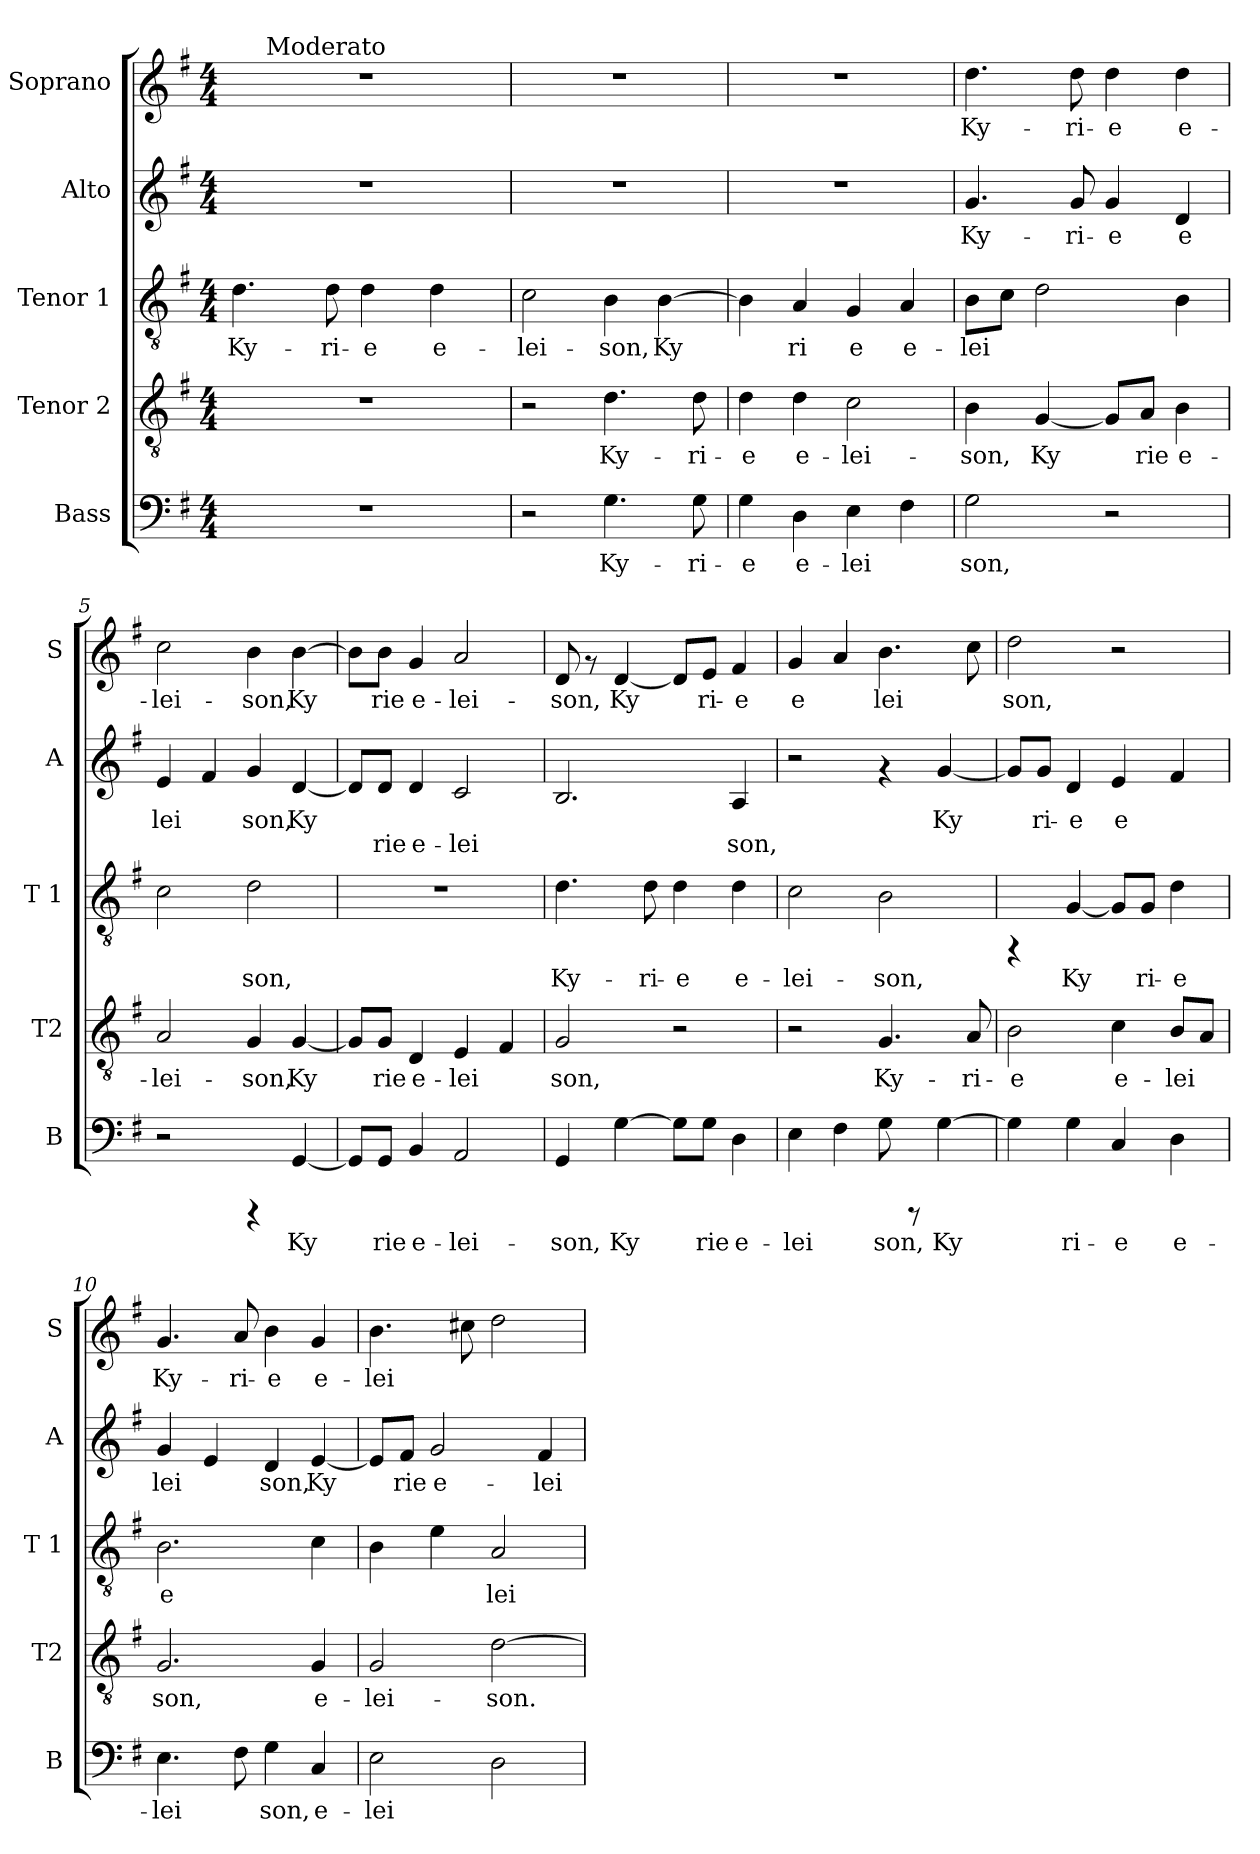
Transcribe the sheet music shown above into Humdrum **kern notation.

**kern	**text	**kern	**text	**kern	**text	**kern	**text	**text	**kern	**text
*part5	*part5	*part4	*part4	*part3	*part3	*part2	*part2	*part2	*part1	*part1
*staff5	*staff5	*staff4	*staff4	*staff3	*staff3	*staff2	*staff2	*staff2	*staff1	*staff1
*I"Bass	*	*I"Tenor 2	*	*I"Tenor 1	*	*I"Alto	*	*	*I"Soprano	*
*I'B	*	*I'T2	*	*I'T 1	*	*I'A	*	*	*I'S	*
!!LO:PB:g=z
*stria5	*	*stria5	*	*stria5	*	*stria5	*	*	*stria5	*
*clefF4	*	*clefGv2	*	*clefGv2	*	*clefG2	*	*	*clefG2	*
*k[f#]	*	*k[f#]	*	*k[f#]	*	*k[f#]	*	*	*k[f#]	*
*G:	*	*G:	*	*G:	*	*G:	*	*	*G:	*
*M4/4	*	*M4/4	*	*M4/4	*	*M4/4	*	*	*M4/4	*
=1	=1	=1	=1	=1	=1	=1	=1	=1	=1	=1
!	!	!	!	!	!LO:LY:b:cj	!	!	!	!	!
*	*	*	*	*	*	*	*	*	*^	*
1r	.	1r	.	4.d\	Ky-	1r	.	.	1r	16ryy	.
.	.	.	.	.	.	.	.	.	.	64ryy	.
*	*	*	*	*	*	*	*	*	*MM100	*	*
!	!	!	!	!	!	!	!	!	!	!LO:TX:a:t=Moderato	!
.	.	.	.	.	.	.	.	.	.	2ryy	.
!	!	!	!	!	!LO:LY:b:cj	!	!	!	!	!	!
.	.	.	.	8d\	-ri-	.	.	.	.	.	.
!	!	!	!	!	!LO:LY:b:cj	!	!	!	!	!	!
.	.	.	.	4d\	-e	.	.	.	.	.	.
.	.	.	.	.	.	.	.	.	.	4ryy	.
!	!	!	!	!	!LO:LY:b:cj	!	!	!	!	!	!
.	.	.	.	4d\	e-	.	.	.	.	.	.
.	.	.	.	.	.	.	.	.	.	8ryy	.
.	.	.	.	.	.	.	.	.	.	32.ryy	.
=2	=2	=2	=2	=2	=2	=2	=2	=2	=2	=2	=2
!	!	!	!	!	!LO:LY:b:cj	!	!	!	!	!	!
*	*	*	*	*	*	*	*	*	*v	*v	*
2r	.	2r	.	2c\	-lei-	1r	.	.	1r	.
!	!LO:LY:b:cj	!	!LO:LY:b:cj	!	!LO:LY:b:cj	!	!	!	!	!
4.G\	Ky-	4.d\	Ky-	4B\	-son,	.	.	.	.	.
!	!	!	!	!	!LO:LY:b:cj	!	!	!	!	!
.	.	.	.	[>4B\	Ky-	.	.	.	.	.
!	!LO:LY:b:cj	!	!LO:LY:b:cj	!	!	!	!	!	!	!
8G\	-ri-	8d\	-ri-	.	.	.	.	.	.	.
=3	=3	=3	=3	=3	=3	=3	=3	=3	=3	=3
!	!LO:LY:b:cj	!	!LO:LY:b:cj	!	!LO:LY:b:cj	!	!	!	!	!
4G\	-e	4d\	-e	4B\]	--	1r	.	.	1r	.
!	!LO:LY:b:cj	!	!LO:LY:b:cj	!	!LO:LY:b:cj	!	!	!	!	!
4D\	e-	4d\	e-	4A/	-ri	.	.	.	.	.
!	!LO:LY:b:cj	!	!LO:LY:b:cj	!	!LO:LY:b:cj	!	!	!	!	!
4E\	-lei-	2c\	-lei-	4G/	e	.	.	.	.	.
!	!LO:LY:b:cj	!	!	!	!LO:LY:b:cj	!	!	!	!	!
4F#\	--	.	.	4A/	e-	.	.	.	.	.
=4	=4	=4	=4	=4	=4	=4	=4	=4	=4	=4
!	!LO:LY:b:cj	!	!LO:LY:b:cj	!	!LO:LY:b:cj	!	!LO:LY:b:cj	!	!	!LO:LY:b:cj
2G\	-son,	4B\	-son,	8B\L	-lei-	4.g/	Ky-	.	4.dd\	Ky-
!	!	!	!	!	!LO:LY:b:cj	!	!	!	!	!
.	.	.	.	8c\J	--	.	.	.	.	.
!	!	!	!LO:LY:b:cj	!	!LO:LY:b:cj	!	!	!	!	!
.	.	[<4G/	Ky-	2d\	--	.	.	.	.	.
!	!	!	!	!	!	!	!LO:LY:b:cj	!	!	!LO:LY:b:cj
.	.	.	.	.	.	8g/	-ri-	.	8dd\	-ri-
!	!	!	!LO:LY:b:cj	!	!	!	!LO:LY:b:cj	!	!	!LO:LY:b:cj
2r	.	8G/L]	--	.	.	4g/	-e	.	4dd\	-e
!	!	!	!LO:LY:b:cj	!	!	!	!	!	!	!
.	.	8A/J	-rie	.	.	.	.	.	.	.
!	!	!	!LO:LY:b:cj	!	!LO:LY:b:cj	!	!LO:LY:b:cj	!	!	!LO:LY:b:cj
.	.	4B\	e-	4B\	--	4d/	e	.	4dd\	e-
=5	=5	=5	=5	=5	=5	=5	=5	=5	=5	=5
!	!	!	!LO:LY:b:cj	!	!LO:LY:b:cj	!	!LO:LY:b:cj	!	!	!LO:LY:b:cj
2r	.	2A/	-lei-	2c\	--	4e/	lei-	.	2cc\	-lei-
!	!	!	!	!	!	!	!LO:LY:b:cj	!	!	!
.	.	.	.	.	.	4f#/	--	.	.	.
!	!	!	!LO:LY:b:cj	!	!LO:LY:b:cj	!	!LO:LY:b:cj	!	!	!LO:LY:b:cj
4rCCC	.	4G/	-son,	2d\	-son,	4g/	-son,	.	4b\	-son,
!	!LO:LY:b:cj	!	!LO:LY:b:cj	!	!	!	!LO:LY:b:cj	!	!	!LO:LY:b:cj
[<4GG/	Ky-	[<4G/	Ky-	.	.	[<4d/	Ky-	.	[<4b\	Ky-
!!LO:PB:g=z
=6	=6	=6	=6	=6	=6	=6	=6	=6	=6	=6
!	!LO:LY:b:cj	!	!LO:LY:b:cj	!	!	!	!LO:LY:b:cj	!LO:LY:b:cj	!	!LO:LY:b:cj
8GG/L]	--	8G/L]	--	1r	.	8d/L]	--	--	8b\L]	--
!	!LO:LY:b:cj	!	!LO:LY:b:cj	!	!	!	!LO:LY:b:cj	!LO:LY:b:cj	!	!LO:LY:b:cj
8GG/J	-rie	8G/J	-rie	.	.	8d/J	--	-rie	8b\J	-rie
!	!LO:LY:b:cj	!	!LO:LY:b:cj	!	!	!	!LO:LY:b:cj	!LO:LY:b:cj	!	!LO:LY:b:cj
4BB/	e-	4D/	e-	.	.	4d/	-	-e-	4g/	e-
!	!LO:LY:b:cj	!	!LO:LY:b:cj	!	!	!	!LO:LY:b:cj	!LO:LY:b:cj	!	!LO:LY:b:cj
2AA/	-lei-	4E/	-lei-	.	.	2c/	--	-lei-	2a/	-lei-
!	!	!	!LO:LY:b:cj	!	!	!	!	!	!	!
.	.	4F#/	--	.	.	.	.	.	.	.
=7	=7	=7	=7	=7	=7	=7	=7	=7	=7	=7
!	!LO:LY:b:cj	!	!LO:LY:b:cj	!	!LO:LY:b:cj	!	!LO:LY:b:cj	!LO:LY:b:cj	!	!LO:LY:b:cj
4GG/	-son,	2G/	-son,	4.d\	Ky-	2.B/	--	--	8d/	-son,
.	.	.	.	.	.	.	.	.	8rf	.
!	!LO:LY:b:cj	!	!	!	!	!	!	!	!	!LO:LY:b:cj
[>4G\	Ky-	.	.	.	.	.	.	.	[<4d/	Ky-
!	!	!	!	!	!LO:LY:b:cj	!	!	!	!	!
.	.	.	.	8d\	-ri-	.	.	.	.	.
!	!LO:LY:b:cj	!	!	!	!LO:LY:b:cj	!	!	!	!	!LO:LY:b:cj
8G\L]	--	2r	.	4d\	-e	.	.	.	8d/L]	--
!	!LO:LY:b:cj	!	!	!	!	!	!	!	!	!LO:LY:b:cj
8G\J	-rie	.	.	.	.	.	.	.	8e/J	-ri-
!	!LO:LY:b:cj	!	!	!	!LO:LY:b:cj	!	!LO:LY:b:cj	!LO:LY:b:cj	!	!LO:LY:b:cj
4D\	e-	.	.	4d\	e-	4A/	--	-son,	4f#/	-e
=8	=8	=8	=8	=8	=8	=8	=8	=8	=8	=8
!	!LO:LY:b:cj	!	!	!	!LO:LY:b:cj	!	!	!	!	!LO:LY:b:cj
4E\	-lei-	2r	.	2c\	-lei-	2r	.	.	4g/	e-
!	!LO:LY:b:cj	!	!	!	!	!	!	!	!	!LO:LY:b:cj
4F#\	--	.	.	.	.	.	.	.	4a/	--
!	!LO:LY:b:cj	!	!LO:LY:b:cj	!	!LO:LY:b:cj	!	!	!	!	!LO:LY:b:cj
8G\	-son,	4.G/	Ky-	2B\	-son,	4rf	.	.	4.b\	-lei-
8rCCC	.	.	.	.	.	.	.	.	.	.
!	!LO:LY:b:cj	!	!	!	!	!	!LO:LY:b:cj	!	!	!
[>4G\	Ky-	.	.	.	.	[<4g/	Ky-	.	.	.
!	!	!	!LO:LY:b:cj	!	!	!	!	!	!	!LO:LY:b:cj
.	.	8A/	-ri-	.	.	.	.	.	8cc\	--
=9	=9	=9	=9	=9	=9	=9	=9	=9	=9	=9
!	!LO:LY:b:cj	!	!LO:LY:b:cj	!	!	!	!LO:LY:b:cj	!	!	!LO:LY:b:cj
4G\]	--	2B\	-e	4rFF	.	8g/L]	--	.	2dd\	-son,
!	!	!	!	!	!	!	!LO:LY:b:cj	!	!	!
.	.	.	.	.	.	8g/J	-ri-	.	.	.
!	!LO:LY:b:cj	!	!	!	!LO:LY:b:cj	!	!LO:LY:b:cj	!	!	!
4G\	-ri-	.	.	[<4G/	Ky-	4d/	-e	.	.	.
!	!LO:LY:b:cj	!	!LO:LY:b:cj	!	!LO:LY:b:cj	!	!LO:LY:b:cj	!	!	!
4C/	-e	4c\	e-	8G/L]	--	4e/	e-	.	2r	.
!	!	!	!	!	!LO:LY:b:cj	!	!	!	!	!
.	.	.	.	8G/J	-ri-	.	.	.	.	.
!	!LO:LY:b:cj	!	!LO:LY:b:cj	!	!LO:LY:b:cj	!	!LO:LY:b:cj	!	!	!
4D\	e-	8B/L	-lei-	4d\	-e	4f#/	--	.	.	.
!	!	!	!LO:LY:b:cj	!	!	!	!	!	!	!
.	.	8A/J	--	.	.	.	.	.	.	.
=10	=10	=10	=10	=10	=10	=10	=10	=10	=10	=10
!	!LO:LY:b:cj	!	!LO:LY:b:cj	!	!LO:LY:b:cj	!	!LO:LY:b:cj	!	!	!LO:LY:b:cj
4.E\	-lei-	2.G/	-son,	2.B\	e-	4g/	-lei-	.	4.g/	Ky-
!	!	!	!	!	!	!	!LO:LY:b:cj	!	!	!
.	.	.	.	.	.	4e/	--	.	.	.
!	!LO:LY:b:cj	!	!	!	!	!	!	!	!	!LO:LY:b:cj
8F#\	--	.	.	.	.	.	.	.	8a/	-ri-
!	!LO:LY:b:cj	!	!	!	!	!	!LO:LY:b:cj	!	!	!LO:LY:b:cj
4G\	-son,	.	.	.	.	4d/	-son,	.	4b\	-e
!	!LO:LY:b:cj	!	!LO:LY:b:cj	!	!LO:LY:b:cj	!	!LO:LY:b:cj	!	!	!LO:LY:b:cj
4C/	e-	4G/	e-	4c\	--	[>4e/	Ky-	.	4g/	e-
!!LO:PB:g=z
=11	=11	=11	=11	=11	=11	=11	=11	=11	=11	=11
!	!LO:LY:b:cj	!	!LO:LY:b:cj	!	!LO:LY:b:cj	!	!LO:LY:b:cj	!	!	!LO:LY:b:cj
2E\	-lei-	2G/	-lei-	4B\	--	8e/L]	--	.	4.b\	-lei-
!	!	!	!	!	!	!	!LO:LY:b:cj	!	!	!
.	.	.	.	.	.	8f#/J	-rie	.	.	.
!	!	!	!	!	!LO:LY:b:cj	!	!LO:LY:b:cj	!	!	!
.	.	.	.	4e\	--	2g/	e-	.	.	.
!	!	!	!	!	!	!	!	!	!	!LO:LY:b:cj
.	.	.	.	.	.	.	.	.	8cc#X\	--
!	!LO:LY:b:cj	!	!LO:LY:b:cj	!	!LO:LY:b:cj	!	!	!	!	!LO:LY:b:cj
2D\	--	[>2d\	-son.	2A/	-lei-	.	.	.	2dd\	--
!	!	!	!	!	!	!	!LO:LY:b:cj	!	!	!
.	.	.	.	.	.	4f#/	-lei-	.	.	.
=	=	=	=	=	=	=	=	=	=	=
*-	*-	*-	*-	*-	*-	*-	*-	*-	*-	*-
